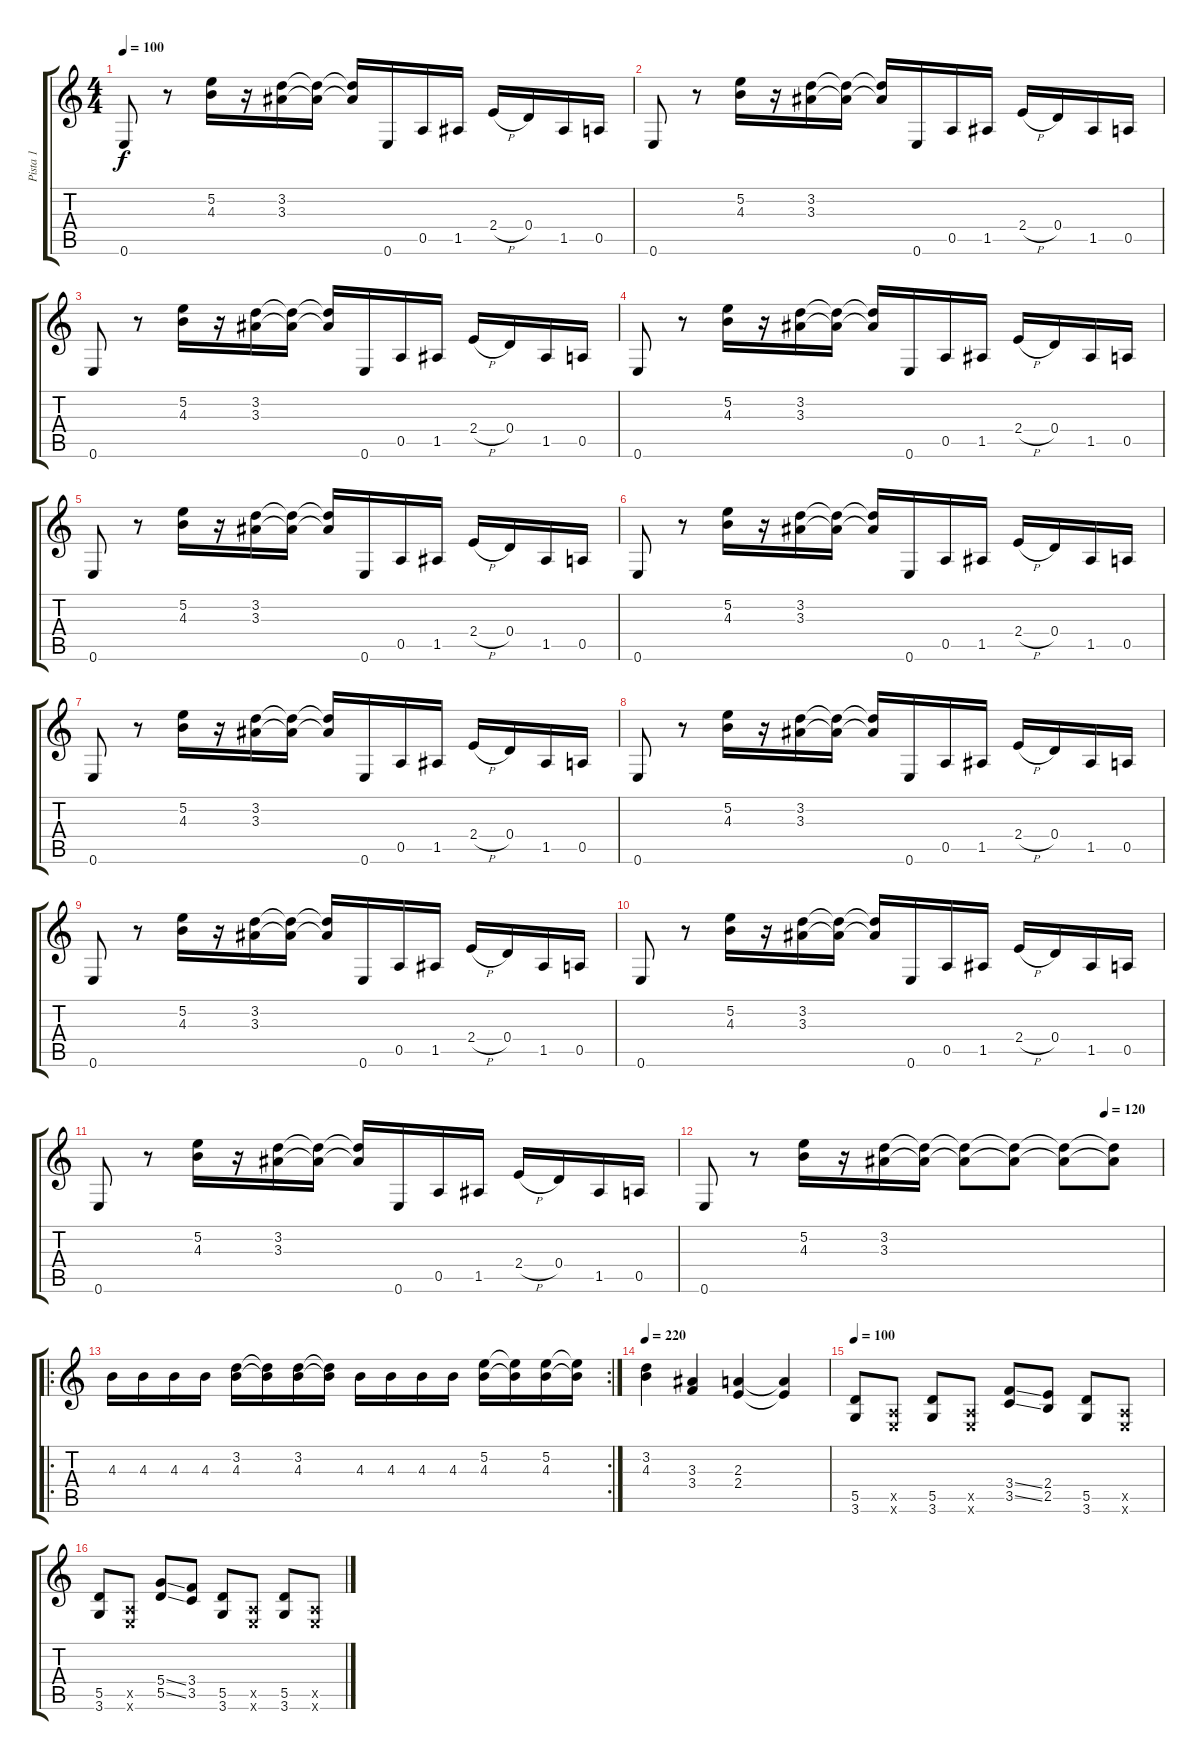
\track ("Pista 1" "Pista 1") {instrument distortionguitar}
\staff {score tabs}
\tuning (E4 B3 G3 D3 A2 E2) {hide}
\ts (4 4)
\tempo 100
\clef g2
\ks c
0.6.8{dy f instrument distortionguitar} r.8 (5.2 4.3).16 r.16 (3.2 3.3).16 (3.2{t} 3.3{t}).16 (3.2{t} 3.3{t}).16 0.6.16 0.5.16 1.5.16 2.4{h}.16 0.4.16 1.5.16 0.5.16 |
0.6.8 r.8 (5.2 4.3).16 r.16 (3.2 3.3).16 (3.2{t} 3.3{t}).16 (3.2{t} 3.3{t}).16 0.6.16 0.5.16 1.5.16 2.4{h}.16 0.4.16 1.5.16 0.5.16 |
0.6.8 r.8 (5.2 4.3).16 r.16 (3.2 3.3).16 (3.2{t} 3.3{t}).16 (3.2{t} 3.3{t}).16 0.6.16 0.5.16 1.5.16 2.4{h}.16 0.4.16 1.5.16 0.5.16 |
0.6.8 r.8 (5.2 4.3).16 r.16 (3.2 3.3).16 (3.2{t} 3.3{t}).16 (3.2{t} 3.3{t}).16 0.6.16 0.5.16 1.5.16 2.4{h}.16 0.4.16 1.5.16 0.5.16 |
0.6.8 r.8 (5.2 4.3).16 r.16 (3.2 3.3).16 (3.2{t} 3.3{t}).16 (3.2{t} 3.3{t}).16 0.6.16 0.5.16 1.5.16 2.4{h}.16 0.4.16 1.5.16 0.5.16 |
0.6.8 r.8 (5.2 4.3).16 r.16 (3.2 3.3).16 (3.2{t} 3.3{t}).16 (3.2{t} 3.3{t}).16 0.6.16 0.5.16 1.5.16 2.4{h}.16 0.4.16 1.5.16 0.5.16 |
0.6.8 r.8 (5.2 4.3).16 r.16 (3.2 3.3).16 (3.2{t} 3.3{t}).16 (3.2{t} 3.3{t}).16 0.6.16 0.5.16 1.5.16 2.4{h}.16 0.4.16 1.5.16 0.5.16 |
0.6.8 r.8 (5.2 4.3).16 r.16 (3.2 3.3).16 (3.2{t} 3.3{t}).16 (3.2{t} 3.3{t}).16 0.6.16 0.5.16 1.5.16 2.4{h}.16 0.4.16 1.5.16 0.5.16 |
0.6.8 r.8 (5.2 4.3).16 r.16 (3.2 3.3).16 (3.2{t} 3.3{t}).16 (3.2{t} 3.3{t}).16 0.6.16 0.5.16 1.5.16 2.4{h}.16 0.4.16 1.5.16 0.5.16 |
0.6.8 r.8 (5.2 4.3).16 r.16 (3.2 3.3).16 (3.2{t} 3.3{t}).16 (3.2{t} 3.3{t}).16 0.6.16 0.5.16 1.5.16 2.4{h}.16 0.4.16 1.5.16 0.5.16 |
0.6.8 r.8 (5.2 4.3).16 r.16 (3.2 3.3).16 (3.2{t} 3.3{t}).16 (3.2{t} 3.3{t}).16 0.6.16 0.5.16 1.5.16 2.4{h}.16 0.4.16 1.5.16 0.5.16 |
\tempo (120 0.875)
0.6.8 r.8 (5.2 4.3).16 r.16 (3.2 3.3).16 (3.2{t} 3.3{t}).16 (3.2{t} 3.3{t}).8 (3.2{t} 3.3{t}).8 (3.2{t} 3.3{t}).8 (3.2{t} 3.3{t}).8 |
\ro
\rc 2
4.3.16 4.3.16 4.3.16 4.3.16 (3.2 4.3).16 (3.2{t} 4.3{t}).16 (3.2 4.3).16 (3.2{t} 4.3{t}).16 4.3.16 4.3.16 4.3.16 4.3.16 (5.2 4.3).16 (5.2{t} 4.3{t}).16 (5.2 4.3).16 (5.2{t} 4.3{t}).16 |
\tempo 220
(3.2 4.3).4 (3.3 3.4).4 (2.3 2.4).4 (2.3{t} 2.4{t}).4 |
\tempo 100
(5.5 3.6).8 (0.5{x} 0.6{x}).8 (5.5 3.6).8 (0.5{x} 0.6{x}).8 (3.4{ss} 3.5{ss}).8 (2.4 2.5).8 (5.5 3.6).8 (0.5{x} 0.6{x}).8 |
(5.5 3.6).8 (0.5{x} 0.6{x}).8 (5.4{ss} 5.5{ss}).8 (3.4 3.5).8 (5.5 3.6).8 (0.5{x} 0.6{x}).8 (5.5 3.6).8 (0.5{x} 0.6{x}).8
